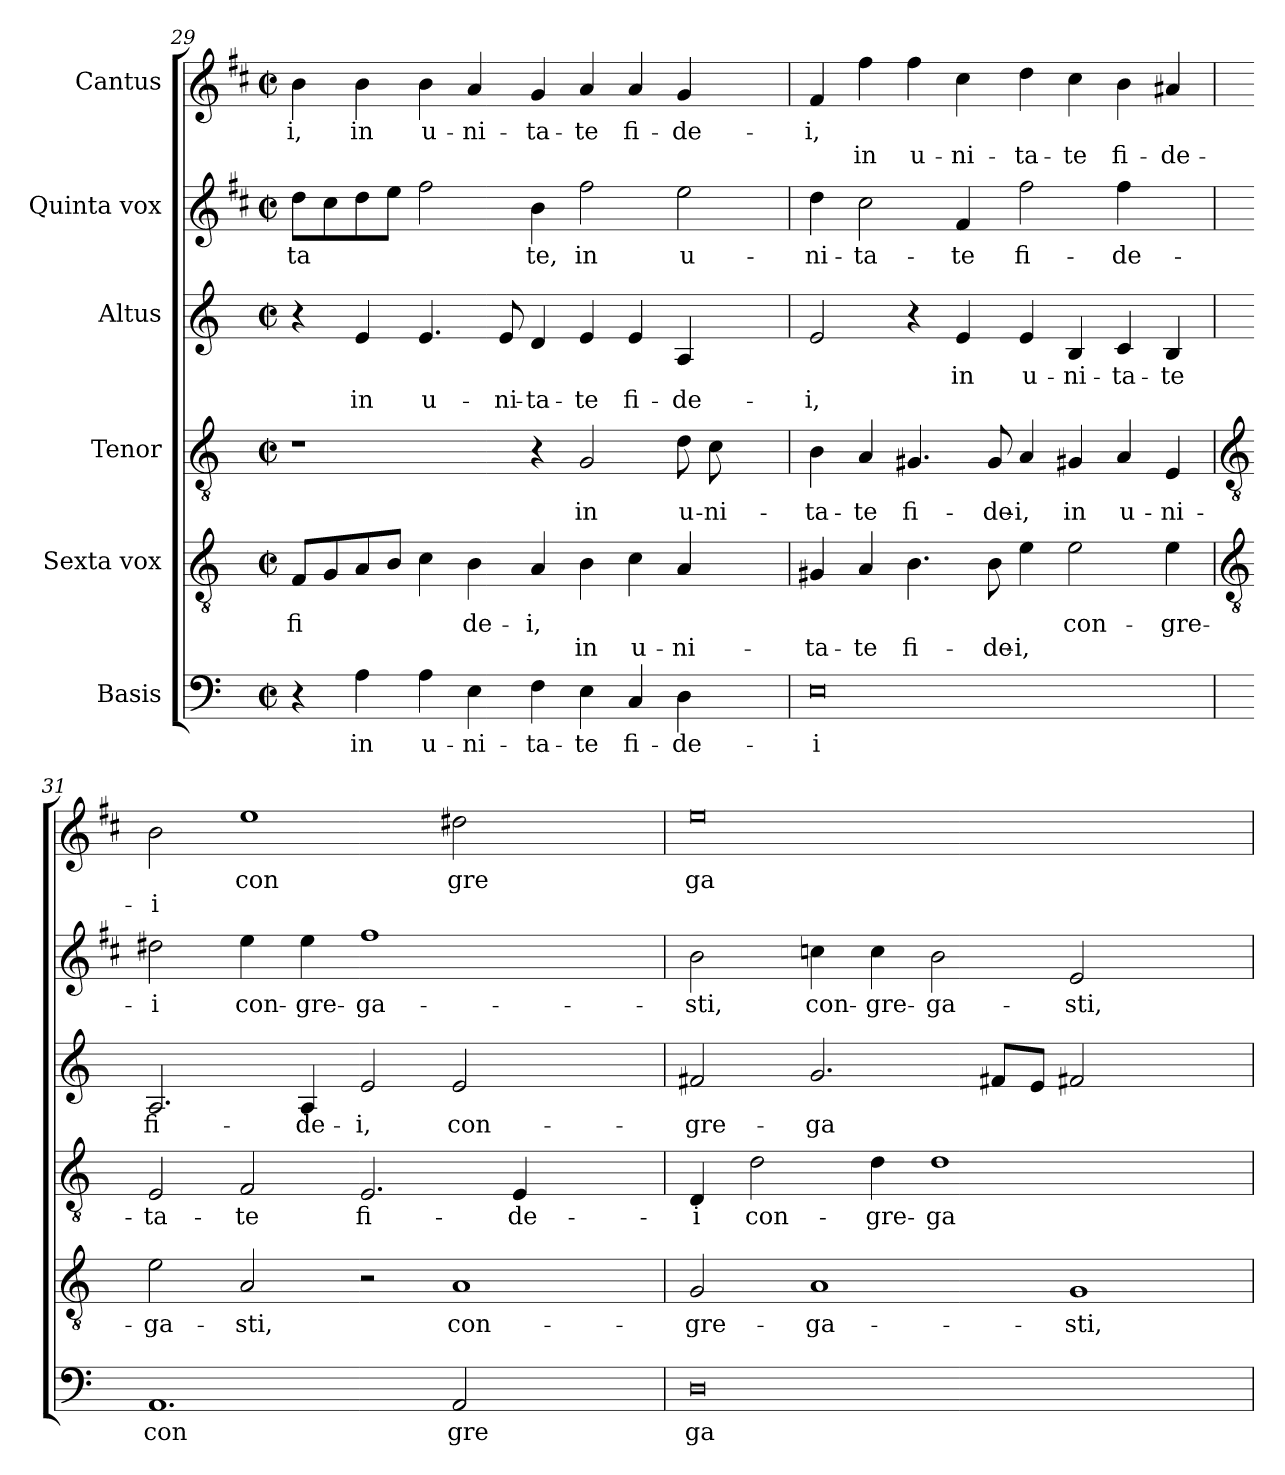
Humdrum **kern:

**kern	**text	**kern	**text	**text	**kern	**text	**kern	**text	**text	**kern	**text	**kern	**text	**text
*part6	*part6	*part5	*part5	*part5	*part4	*part4	*part3	*part3	*part3	*part2	*part2	*part1	*part1	*part1
*staff6	*staff6	*staff5	*staff5	*staff5	*staff4	*staff4	*staff3	*staff3	*staff3	*staff2	*staff2	*staff1	*staff1	*staff1
*I"Basis	*	*I"Sexta vox	*	*	*I"Tenor	*	*I"Altus	*	*	*I"Quinta vox	*	*I"Cantus	*	*
*clefF4	*	*clefGv2	*	*	*clefGv2	*	*clefG2	*	*	*clefG2	*	*clefG2	*	*
*	*	*	*	*	*	*	*	*	*	*ITrd1c2	*	*ITrd1c2	*	*
*k[]	*	*k[]	*	*	*k[]	*	*k[]	*	*	*k[]	*	*k[]	*	*
*C:	*	*C:	*	*	*C:	*	*C:	*	*	*C:	*	*C:	*	*
*M4/2	*	*M4/2	*	*	*M4/2	*	*M4/2	*	*	*M4/2	*	*M4/2	*	*
*met(c|)	*	*met(c|)	*	*	*met(c|)	*	*met(c|)	*	*	*met(c|)	*	*met(c|)	*	*
=29	=29	=29	=29	=29	=29	=29	=29	=29	=29	=29	=29	=29	=29	=29
!	!	!	!LO:LY:b	!	!	!	!	!	!	!	!LO:LY:b	!	!LO:LY:b	!
4r	.	8FL	fi	.	1r	.	4r	.	.	8ccL	-ta	4a	-i,	.
.	.	8G	.	.	.	.	.	.	.	8b	.	.	.	.
!	!LO:LY:b	!	!	!	!	!	!	!	!LO:LY:b	!	!	!	!LO:LY:b	!
4A	in	8A	.	.	.	.	4e	.	in	8cc	.	4a	in	.
.	.	8BJ	.	.	.	.	.	.	.	8ddJ	.	.	.	.
!	!LO:LY:b	!	!	!	!	!	!	!	!LO:LY:b	!	!	!	!LO:LY:b	!
4A	u-	4c	.	.	.	.	4.e	.	u-	2ee	.	4a	u-	.
!	!LO:LY:b	!	!LO:LY:b	!	!	!	!	!	!	!	!	!	!LO:LY:b	!
4E	-ni-	4B	de-	.	.	.	.	.	.	.	.	4g	-ni-	.
!	!	!	!	!	!	!	!	!	!LO:LY:b	!	!	!	!	!
.	.	.	.	.	.	.	8e	.	-ni-	.	.	.	.	.
!	!LO:LY:b	!	!LO:LY:b	!	!	!	!	!	!LO:LY:b	!	!LO:LY:b	!	!LO:LY:b	!
4F	-ta-	4A	-i,	.	4r	.	4d	.	-ta-	4a	te,	4f	-ta-	.
!	!LO:LY:b	!	!	!LO:LY:b	!	!LO:LY:b	!	!	!LO:LY:b	!	!LO:LY:b	!	!LO:LY:b	!
4E	-te	4B	.	in	2G	in	4e	.	-te	2ee	in	4g	-te	.
!	!LO:LY:b	!	!	!LO:LY:b	!	!	!	!	!LO:LY:b	!	!	!	!LO:LY:b	!
4C	fi-	4c	.	u-	.	.	4e	.	fi-	.	.	4g	fi-	.
!	!LO:LY:b	!	!	!LO:LY:b	!	!LO:LY:b	!	!	!LO:LY:b	!	!LO:LY:b	!	!LO:LY:b	!
4D	-de-	4A	.	-ni-	8d	u-	4A	.	-de-	2dd	u-	4f	-de-	.
!	!	!	!	!	!	!LO:LY:b	!	!	!	!	!	!	!	!
.	.	.	.	.	8c	-ni-	.	.	.	.	.	.	.	.
4ryy	.	4ryy	.	.	4ryy	.	4ryy	.	.	.	.	4ryy	.	.
=30	=30	=30	=30	=30	=30	=30	=30	=30	=30	=30	=30	=30	=30	=30
!	!LO:LY:b	!	!	!LO:LY:b	!	!LO:LY:b	!	!	!LO:LY:b	!	!LO:LY:b	!	!LO:LY:b	!
0E	-i	4G#X	.	-ta-	4B	-ta-	2e	.	-i,	4cc	-ni-	4e	-i,	.
!	!	!	!	!LO:LY:b	!	!LO:LY:b	!	!	!	!	!LO:LY:b	!	!	!LO:LY:b
.	.	4A	.	-te	4A	-te	.	.	.	2b	-ta-	4ee	.	in
!	!	!	!	!LO:LY:b	!	!LO:LY:b	!	!	!	!	!	!	!	!LO:LY:b
.	.	4.B	.	fi-	4.G#X	fi-	4r	.	.	.	.	4ee	.	u-
!	!	!	!	!	!	!	!	!LO:LY:b	!	!	!LO:LY:b	!	!	!LO:LY:b
.	.	.	.	.	.	.	4e	in	.	4e	-te	4b	.	-ni-
!	!	!	!	!LO:LY:b	!	!LO:LY:b	!	!	!	!	!	!	!	!
.	.	8B	.	-de-	8G#	-de-	.	.	.	.	.	.	.	.
!	!	!	!	!LO:LY:b	!	!LO:LY:b	!	!LO:LY:b	!	!	!LO:LY:b	!	!	!LO:LY:b
.	.	4e	.	-i,	4A	-i,	4e	u-	.	2ee	fi-	4cc	.	-ta-
!	!	!	!LO:LY:b	!	!	!LO:LY:b	!	!LO:LY:b	!	!	!	!	!	!LO:LY:b
.	.	2e	con-	.	4G#X	in	4B	-ni-	.	.	.	4b	.	-te
!	!	!	!	!	!	!LO:LY:b	!	!LO:LY:b	!	!	!LO:LY:b	!	!	!LO:LY:b
.	.	.	.	.	4A	u-	4c	-ta-	.	4ee	-de-	4a	.	fi-
!	!	!	!LO:LY:b	!	!	!LO:LY:b	!	!LO:LY:b	!	!	!	!	!	!LO:LY:b
.	.	4e	-gre-	.	4E	-ni-	4B	-te	.	4ryy	.	4g#X	.	-de-
!!LO:LB:g=z
=31	=31	=31	=31	=31	=31	=31	=31	=31	=31	=31	=31	=31	=31	=31
*	*	*clefGv2	*	*	*clefGv2	*	*	*	*	*	*	*	*	*
!	!LO:LY:b	!	!LO:LY:b	!	!	!LO:LY:b	!	!LO:LY:b	!	!	!LO:LY:b	!	!	!LO:LY:b
1.AA	con	2e	-ga-	.	2E	-ta-	2.A	fi-	.	2cc#X	-i	2a	.	-i
!	!	!	!LO:LY:b	!	!	!LO:LY:b	!	!	!	!	!LO:LY:b	!	!LO:LY:b	!
.	.	2A	-sti,	.	2F	-te	.	.	.	4dd	con-	1dd	con	.
!	!	!	!	!	!	!	!	!LO:LY:b	!	!	!LO:LY:b	!	!	!
.	.	.	.	.	.	.	4A	-de-	.	4dd	-gre-	.	.	.
!	!	!	!	!	!	!LO:LY:b	!	!LO:LY:b	!	!	!LO:LY:b	!	!	!
.	.	2r	.	.	2.E	fi-	2e	-i,	.	1ee	-ga-	.	.	.
!	!LO:LY:b	!	!LO:LY:b	!	!	!	!	!LO:LY:b	!	!	!	!	!LO:LY:b	!
2AA	gre	1A	con-	.	.	.	2e	con-	.	.	.	2cc#X	gre	.
!	!	!	!	!	!	!LO:LY:b	!	!	!	!	!	!	!	!
.	.	.	.	.	4E	-de-	.	.	.	.	.	.	.	.
2ryy	.	.	.	.	2ryy	.	2ryy	.	.	2ryy	.	2ryy	.	.
=32	=32	=32	=32	=32	=32	=32	=32	=32	=32	=32	=32	=32	=32	=32
!	!LO:LY:b	!	!LO:LY:b	!	!	!LO:LY:b	!	!LO:LY:b	!	!	!LO:LY:b	!	!LO:LY:b	!
0D	ga	2G	-gre-	.	4D	-i	2f#X	-gre-	.	2a	-sti,	0dd	ga	.
!	!	!	!	!	!	!LO:LY:b	!	!	!	!	!	!	!	!
.	.	.	.	.	2d	con-	.	.	.	.	.	.	.	.
!	!	!	!LO:LY:b	!	!	!	!	!LO:LY:b	!	!	!LO:LY:b	!	!	!
.	.	1A	-ga-	.	.	.	2.g	-ga	.	4b-X	con-	.	.	.
!	!	!	!	!	!	!LO:LY:b	!	!	!	!	!LO:LY:b	!	!	!
.	.	.	.	.	4d	-gre-	.	.	.	4b-	-gre-	.	.	.
!	!	!	!	!	!	!LO:LY:b	!	!	!	!	!LO:LY:b	!	!	!
.	.	.	.	.	1d	-ga-	.	.	.	2a	-ga-	.	.	.
.	.	.	.	.	.	.	8f#XL	.	.	.	.	.	.	.
.	.	.	.	.	.	.	8eJ	.	.	.	.	.	.	.
!	!	!	!LO:LY:b	!	!	!	!	!	!	!	!LO:LY:b	!	!	!
.	.	1G	-sti,	.	.	.	2f#X	.	.	2d	-sti,	.	.	.
2ryy	.	.	.	.	2ryy	.	2ryy	.	.	2ryy	.	2ryy	.	.
=	=	=	=	=	=	=	=	=	=	=	=	=	=	=
*-	*-	*-	*-	*-	*-	*-	*-	*-	*-	*-	*-	*-	*-	*-
